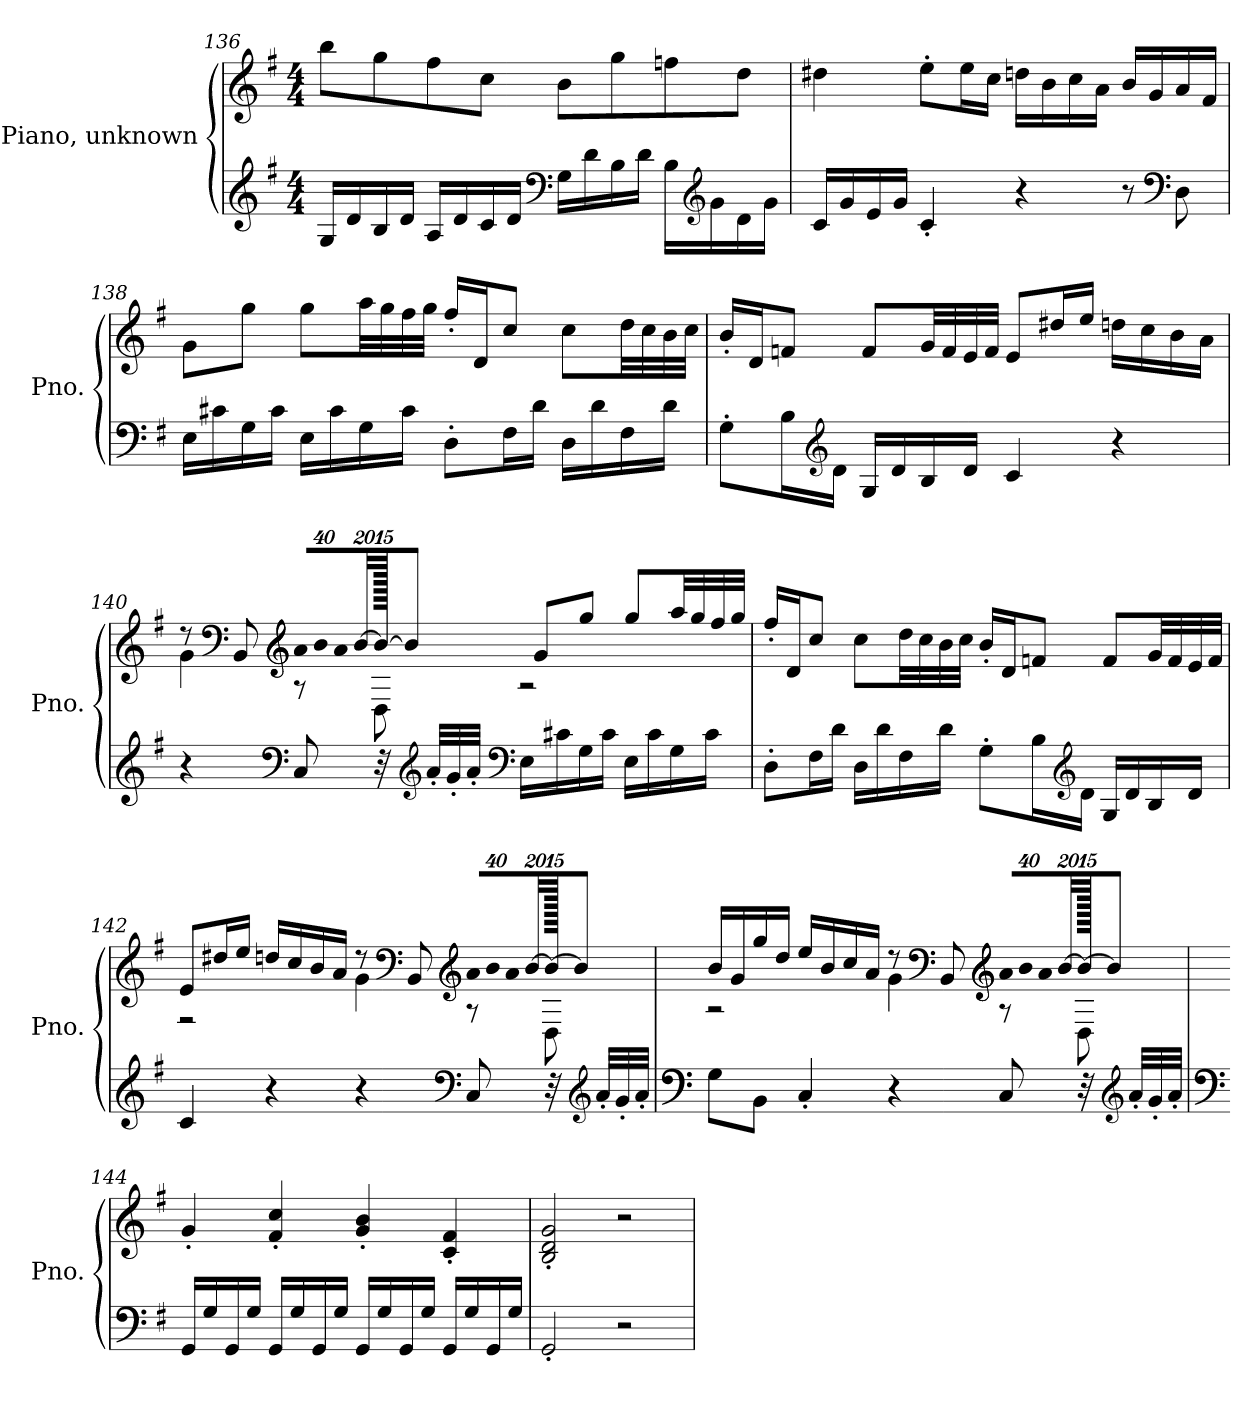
**kern	**kern
*part1	*part1
*staff2	*staff1
*I"Piano, unknown	*
*I'Pno.	*
!!LO:LB:g=z
*clefG2	*clefG2
*k[f#]	*k[f#]
*M4/4	*M4/4
=136	=136
16G/LL	8bb\L
16d/	.
16B/	8gg\
16d/JJ	.
16A/LL	8ff#\
16d/	.
16c/	8cc\J
16d/JJ	.
*clefF4	*
16G\LL	8b\L
16d\	.
16B\	8gg\
16d\JJ	.
16B\LL	8ffn\
*clefG2	*
16g\	.
16d\	8dd\J
16g\JJ	.
=137	=137
16c/LL	4dd#X\
16g/	.
16e/	.
16g/JJ	.
4c'/	8ee'\L
.	16ee\L
.	16cc\JJ
4r	16ddn\LL
.	16b\
.	16cc\
.	16a\JJ
8r	16b/LL
.	16g/
*clefF4	*
8D\	16a/
.	16f#/JJ
!!LO:LB:g=z
=138	=138
16E\LL	8g\L
16c#X\	.
16G\	8gg\J
16c#\JJ	.
16E\LL	8gg\L
16c#\	.
16G\	32aa\LL
.	32gg\
16c#\JJ	32ff#\
.	32gg\JJJ
8D'\L	16ff#'/LL
.	16d/J
16F#\L	8cc/J
16d\JJ	.
16D\LL	8cc\L
16d\	.
16F#\	32dd\LL
.	32cc\
16d\JJ	32b\
.	32cc\JJJ
=139	=139
8G'\L	16b'/LL
.	16d/J
16B\L	8fn/J
*clefG2	*
16d\JJ	.
16G/LL	8f/L
16d/	.
16B/	32g/LL
.	32f/
16d/JJ	32e/
.	32f/JJJ
4c/	8e/L
.	16dd#X/L
.	16ee/JJ
4r	16ddn\LL
.	16cc\
.	16b\
.	16a\JJ
!!LO:LB:g=z
=140	=140
*	*^
4r	8r	4g\
*	*clefF4	*
.	8BB/	.
*clefF4	*clefG2	*
*	*Xbrackettup	*
!	!LO:N:vis=32	!
8C/	640%23a/LLL	8r
!	!LO:N:vis=32	!
.	640%23b/	.
!	!LO:N:vis=32	!
.	640%23a/	.
.	[640%11b/JJ	.
32r	1920b/_	8D\
.	8b/J]	.
*clefG2	*	*
32a'/LLL	.	.
32g'/	.	.
32a'/JJJ	.	.
*clefF4	*	*
16E\LL	.	2r
.	8g/L	.
16c#X\	.	.
16G\	.	.
.	8gg/J	.
16c#\JJ	.	.
16E\LL	.	.
.	8gg/L	.
16c#\	.	.
16G\	.	.
.	32aa/LL	.
.	32gg/	.
16c#\JJ	.	.
.	32ff#/	.
.	32gg/JJJ	.
1920ryy	.	1920ryy
*	*v	*v
!!LO:PB:g=z
=141	=141
8D'\L	16ff#'/LL
.	16d/J
16F#\L	8cc/J
16d\JJ	.
16D\LL	8cc\L
16d\	.
16F#\	32dd\LL
.	32cc\
16d\JJ	32b\
.	32cc\JJJ
8G'\L	16b'/LL
.	16d/J
16B\L	8fn/J
*clefG2	*
16d\JJ	.
16G/LL	8f/L
16d/	.
16B/	32g/LL
.	32f/
16d/JJ	32e/
.	32f/JJJ
=142	=142
*	*^
4c/	8e/L	2r
.	16dd#X/L	.
.	16ee/JJ	.
4r	16ddn/LL	.
.	16cc/	.
.	16b/	.
.	16a/JJ	.
4r	8r	4g\
*	*clefF4	*
.	8BB/	.
*clefF4	*clefG2	*
!	!LO:N:vis=32	!
8C/	640%23a/LLL	8r
!	!LO:N:vis=32	!
.	640%23b/	.
!	!LO:N:vis=32	!
.	640%23a/	.
.	[640%11b/JJ	.
32r	1920b/_	8D\
.	8b/J]	.
*clefG2	*	*
32a'/LLL	.	.
32g'/	.	.
32a'/JJJ	.	.
1920ryy	.	1920ryy
!!LO:LB:g=z	!!
=143	=143	=143
*clefF4	*	*
8G\L	16b/LL	2r
.	16g/	.
8BB\J	16gg/	.
.	16dd/JJ	.
4C'/	16ee/LL	.
.	16b/	.
.	16cc/	.
.	16a/JJ	.
4r	8r	4g\
*	*clefF4	*
.	8BB/	.
*	*clefG2	*
!	!LO:N:vis=32	!
8C/	640%23a/LLL	8r
!	!LO:N:vis=32	!
.	640%23b/	.
!	!LO:N:vis=32	!
.	640%23a/	.
.	[640%11b/JJ	.
32r	1920b/_	8D\
.	8b/J]	.
*clefG2	*	*
32a'/LLL	.	.
32g'/	.	.
32a'/JJJ	.	.
1920ryy	.	1920ryy
*	*v	*v
=144	=144
*clefF4	*
16GG/LL	4g'/
16G/	.
16GG/	.
16G/JJ	.
16GG/LL	4f#/' 4cc/'
16G/	.
16GG/	.
16G/JJ	.
16GG/LL	4g/' 4b/'
16G/	.
16GG/	.
16G/JJ	.
16GG/LL	4c/' 4f#/'
16G/	.
16GG/	.
16G/JJ	.
=145	=145
2GG'/	2B/' 2d/' 2g/'
2r	2r
=	=
*-	*-
